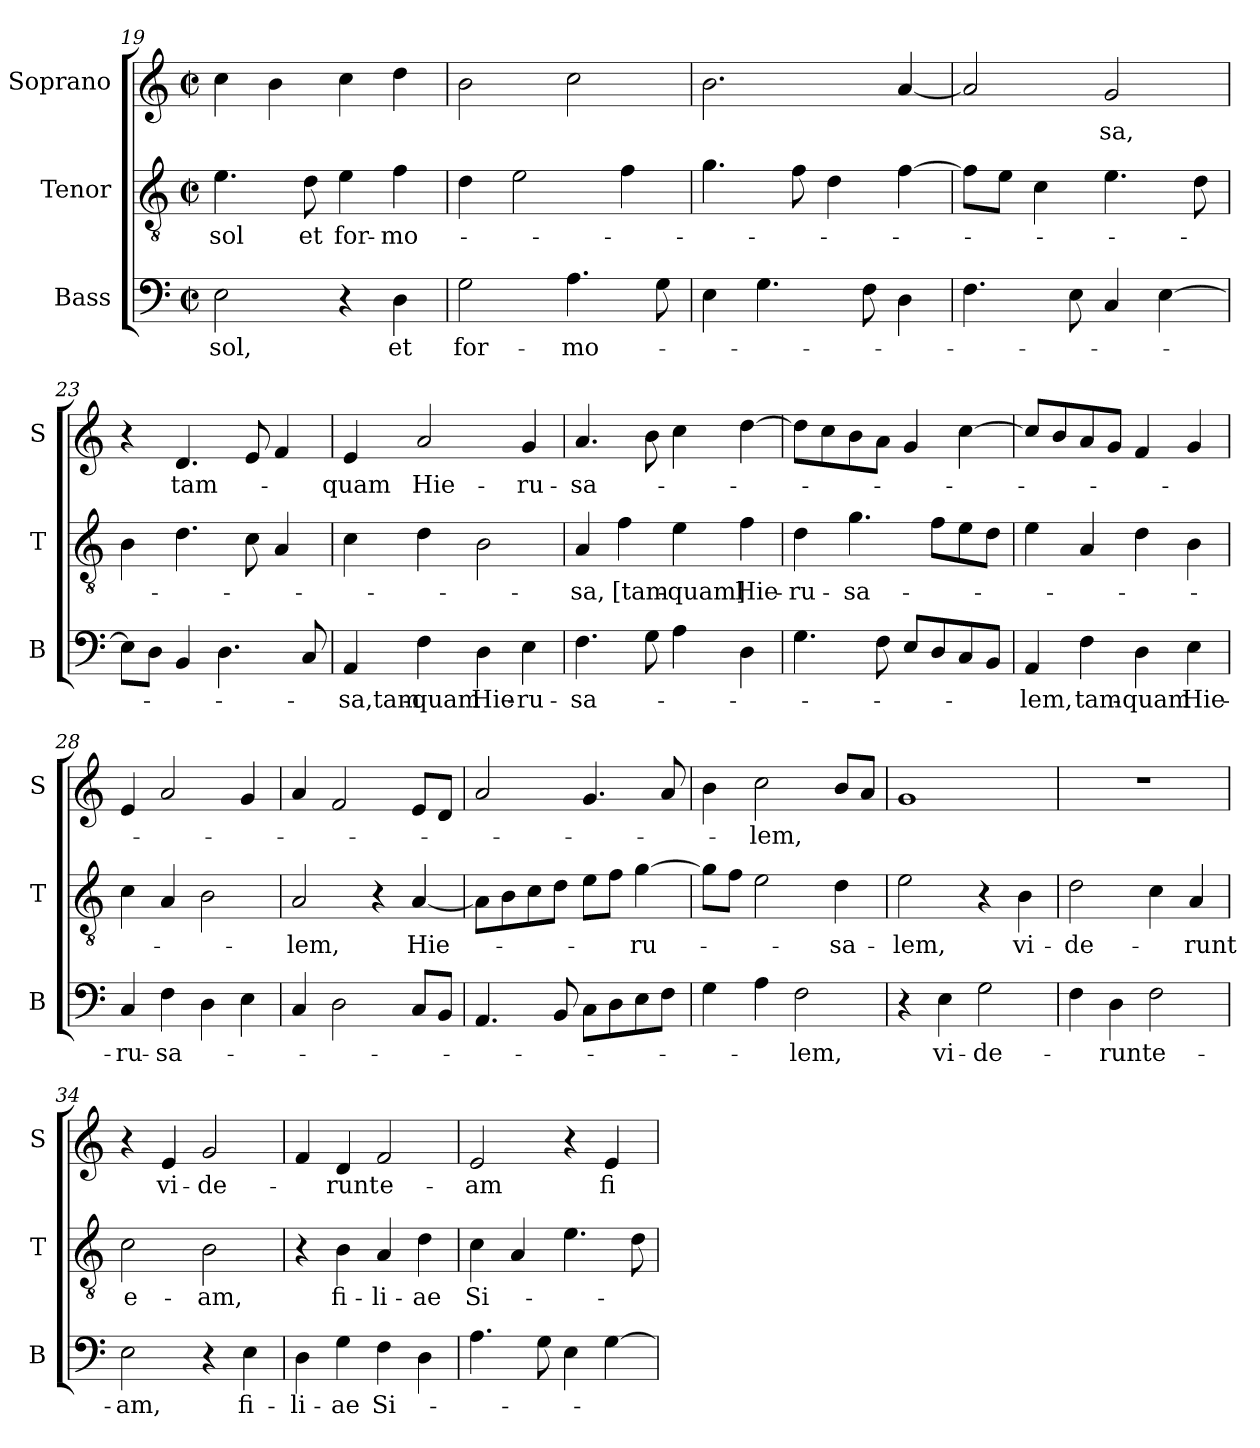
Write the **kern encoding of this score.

**kern	**text	**kern	**text	**kern	**text
*part3	*part3	*part2	*part2	*part1	*part1
*staff3	*staff3	*staff2	*staff2	*staff1	*staff1
*I"Bass	*	*I"Tenor	*	*I"Soprano	*
*I'B	*	*I'T	*	*I'S	*
*clefF4	*	*clefGv2	*	*clefG2	*
*k[]	*	*k[]	*	*k[]	*
*C:	*	*C:	*	*C:	*
*M2/2	*	*M2/2	*	*M2/2	*
*met(c|)	*	*met(c|)	*	*met(c|)	*
=19	=19	=19	=19	=19	=19
!	!LO:LY:b	!	!LO:LY:b	!	!
2E\	sol,	4.e\	sol	4cc\	.
.	.	.	.	4b\	.
!	!	!	!LO:LY:b	!	!
.	.	8d\	et	.	.
!	!	!	!LO:LY:b	!	!
4r	.	4e\	for-	4cc\	.
!	!LO:LY:b	!	!LO:LY:b	!	!
4D\	et	4f\	-mo-	4dd\	.
=20	=20	=20	=20	=20	=20
!	!LO:LY:b	!	!	!	!
2G\	for-	4d\	.	2b\	.
.	.	2e\	.	.	.
!	!LO:LY:b	!	!	!	!
4.A\	-mo-	.	.	2cc\	.
.	.	4f\	.	.	.
8G\	.	.	.	.	.
!!LO:LB:g=z
=21	=21	=21	=21	=21	=21
4E\	.	4.g\	.	2.b\	.
4.G\	.	.	.	.	.
.	.	8f\	.	.	.
.	.	4d\	.	.	.
8F\	.	.	.	.	.
4D\	.	[4f\	.	[4a/	.
=22	=22	=22	=22	=22	=22
4.F\	.	8f\L]	.	2a/]	.
.	.	8e\J	.	.	.
.	.	4c\	.	.	.
8E\	.	.	.	.	.
!	!	!	!	!	!LO:LY:b
4C/	.	4.e\	.	2g/	-sa,
[4E\	.	.	.	.	.
.	.	8d\	.	.	.
=23	=23	=23	=23	=23	=23
8E\L]	.	4B\	.	4r	.
8D\J	.	.	.	.	.
!	!	!	!	!	!LO:LY:b
4BB/	.	4.d\	.	4.d/	tam-
4.D\	.	.	.	.	.
.	.	8c\	.	8e/	.
.	.	4A/	.	4f/	.
8C/	.	.	.	.	.
=24	=24	=24	=24	=24	=24
!	!LO:LY:b	!	!	!	!LO:LY:b
4AA/	-sa,tam-	4c\	.	4e/	-quam
!	!LO:LY:b	!	!	!	!LO:LY:b
4F\	-quam	4d\	.	2a/	Hie-
!	!LO:LY:b	!	!	!	!
4D\	Hie-	2B\	.	.	.
!	!LO:LY:b	!	!	!	!LO:LY:b
4E\	-ru-	.	.	4g/	-ru-
=25	=25	=25	=25	=25	=25
!	!LO:LY:b	!	!LO:LY:b	!	!LO:LY:b
4.F\	-sa-	4A/	-sa,	4.a/	-sa-
!	!	!	!LO:LY:b	!	!
.	.	4f\	[tam-	.	.
8G\	.	.	.	8b\	.
!	!	!	!LO:LY:b	!	!
4A\	.	4e\	-quam]	4cc\	.
!	!	!	!LO:LY:b	!	!
4D\	.	4f\	Hie-	[4dd\	.
!!LO:LB:g=z
=26	=26	=26	=26	=26	=26
!	!	!	!LO:LY:b	!	!
4.G\	.	4d\	-ru-	8dd\L]	.
.	.	.	.	8cc\	.
!	!	!	!LO:LY:b	!	!
.	.	4.g\	-sa-	8b\	.
8F\	.	.	.	8a\J	.
8E/L	.	.	.	4g/	.
8D/	.	8f\L	.	.	.
8C/	.	8e\	.	[4cc\	.
8BB/J	.	8d\J	.	.	.
=27	=27	=27	=27	=27	=27
!	!LO:LY:b	!	!	!	!
4AA/	-lem,	4e\	.	8cc/L]	.
.	.	.	.	8b/	.
!	!LO:LY:b	!	!	!	!
4F\	tam-	4A/	.	8a/	.
.	.	.	.	8g/J	.
!	!LO:LY:b	!	!	!	!
4D\	-quam	4d\	.	4f/	.
!	!LO:LY:b	!	!	!	!
4E\	Hie-	4B\	.	4g/	.
=28	=28	=28	=28	=28	=28
!	!LO:LY:b	!	!	!	!
4C/	-ru-	4c\	.	4e/	.
!	!LO:LY:b	!	!	!	!
4F\	-sa-	4A/	.	2a/	.
4D\	.	2B\	.	.	.
4E\	.	.	.	4g/	.
=29	=29	=29	=29	=29	=29
!	!	!	!LO:LY:b	!	!
4C/	.	2A/	-lem,	4a/	.
2D\	.	.	.	2f/	.
.	.	4r	.	.	.
!	!	!	!LO:LY:b	!	!
8C/L	.	[4A/	Hie-	8e/L	.
8BB/J	.	.	.	8d/J	.
=30	=30	=30	=30	=30	=30
4.AA/	.	8A\L]	.	2a/	.
.	.	8B\	.	.	.
.	.	8c\	.	.	.
8BB/	.	8d\J	.	.	.
8C\L	.	8e\L	.	4.g/	.
8D\	.	8f\J	.	.	.
!	!	!	!LO:LY:b	!	!
8E\	.	[4g\	-ru-	.	.
8F\J	.	.	.	8a/	.
!!LO:LB:g=z
=31	=31	=31	=31	=31	=31
4G\	.	8g\L]	.	4b\	.
.	.	8f\J	.	.	.
!	!	!	!	!	!LO:LY:b
4A\	.	2e\	.	2cc\	-lem,
!	!LO:LY:b	!	!	!	!
2F\	-lem,	.	.	.	.
!	!	!	!LO:LY:b	!	!
.	.	4d\	-sa-	8b/L	.
.	.	.	.	8a/J	.
=32	=32	=32	=32	=32	=32
!	!	!	!LO:LY:b	!	!
4r	.	2e\	-lem,	1g	.
!	!LO:LY:b	!	!	!	!
4E\	vi-	.	.	.	.
!	!LO:LY:b	!	!	!	!
2G\	-de-	4r	.	.	.
!	!	!	!LO:LY:b	!	!
.	.	4B\	vi-	.	.
=33	=33	=33	=33	=33	=33
!	!	!	!LO:LY:b	!	!
4F\	.	2d\	-de-	1r	.
!	!LO:LY:b	!	!	!	!
4D\	-runt	.	.	.	.
!	!LO:LY:b	!	!	!	!
2F\	e-	4c\	.	.	.
!	!	!	!LO:LY:b	!	!
.	.	4A/	-runt	.	.
=34	=34	=34	=34	=34	=34
!	!LO:LY:b	!	!LO:LY:b	!	!
2E\	-am,	2c\	e-	4r	.
!	!	!	!	!	!LO:LY:b
.	.	.	.	4e/	vi-
!	!	!	!LO:LY:b	!	!LO:LY:b
4r	.	2B\	-am,	2g/	-de-
!	!LO:LY:b	!	!	!	!
4E\	fi-	.	.	.	.
=35	=35	=35	=35	=35	=35
!	!LO:LY:b	!	!	!	!
4D\	-li-	4r	.	4f/	.
!	!LO:LY:b	!	!LO:LY:b	!	!LO:LY:b
4G\	-ae	4B\	fi-	4d/	-runt
!	!LO:LY:b	!	!LO:LY:b	!	!LO:LY:b
4F\	Si-	4A/	-li-	2f/	e-
!	!	!	!LO:LY:b	!	!
4D\	.	4d\	-ae	.	.
!!LO:PB:g=z
=36	=36	=36	=36	=36	=36
!	!	!	!LO:LY:b	!	!LO:LY:b
4.A\	.	4c\	Si-	2e/	-am
.	.	4A/	.	.	.
8G\	.	.	.	.	.
4E\	.	4.e\	.	4r	.
!	!	!	!	!	!LO:LY:b
[4G\	.	.	.	4e/	fi-
.	.	8d\	.	.	.
=	=	=	=	=	=
*-	*-	*-	*-	*-	*-
